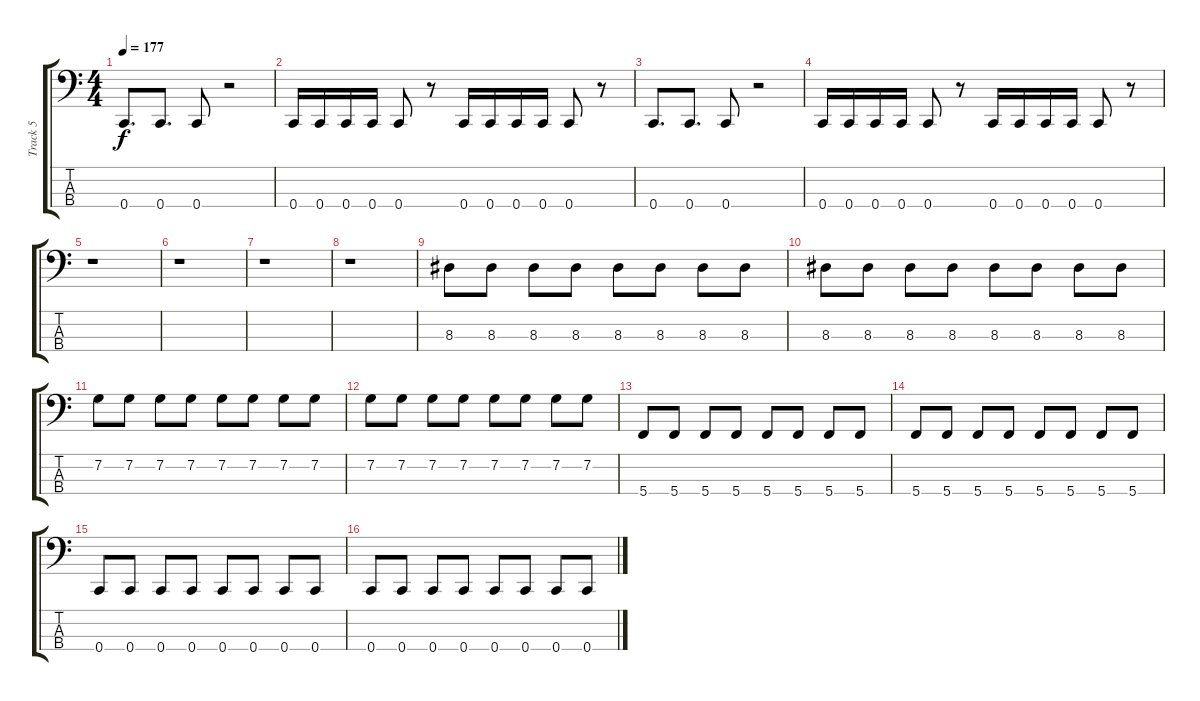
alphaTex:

\track ("Track 5" "Track 5") {instrument electricbasspick}
\staff {score tabs}
\tuning (F2 C2 G1 C1) {hide}
\ts (4 4)
\tempo 177
\clef f4
\ks c
0.4.8{d dy f} 0.4.8{d} 0.4.8 r.2 |
0.4.16 0.4.16 0.4.16 0.4.16 0.4.8 r.8 0.4.16 0.4.16 0.4.16 0.4.16 0.4.8 r.8 |
0.4.8{d} 0.4.8{d} 0.4.8 r.2 |
0.4.16 0.4.16 0.4.16 0.4.16 0.4.8 r.8 0.4.16 0.4.16 0.4.16 0.4.16 0.4.8 r.8 |
r.1 |
r.1 |
r.1 |
r.1 |
8.3.8 8.3.8 8.3.8 8.3.8 8.3.8 8.3.8 8.3.8 8.3.8 |
8.3.8 8.3.8 8.3.8 8.3.8 8.3.8 8.3.8 8.3.8 8.3.8 |
7.2.8 7.2.8 7.2.8 7.2.8 7.2.8 7.2.8 7.2.8 7.2.8 |
7.2.8 7.2.8 7.2.8 7.2.8 7.2.8 7.2.8 7.2.8 7.2.8 |
5.4.8 5.4.8 5.4.8 5.4.8 5.4.8 5.4.8 5.4.8 5.4.8 |
5.4.8 5.4.8 5.4.8 5.4.8 5.4.8 5.4.8 5.4.8 5.4.8 |
0.4.8 0.4.8 0.4.8 0.4.8 0.4.8 0.4.8 0.4.8 0.4.8 |
0.4.8 0.4.8 0.4.8 0.4.8 0.4.8 0.4.8 0.4.8 0.4.8
